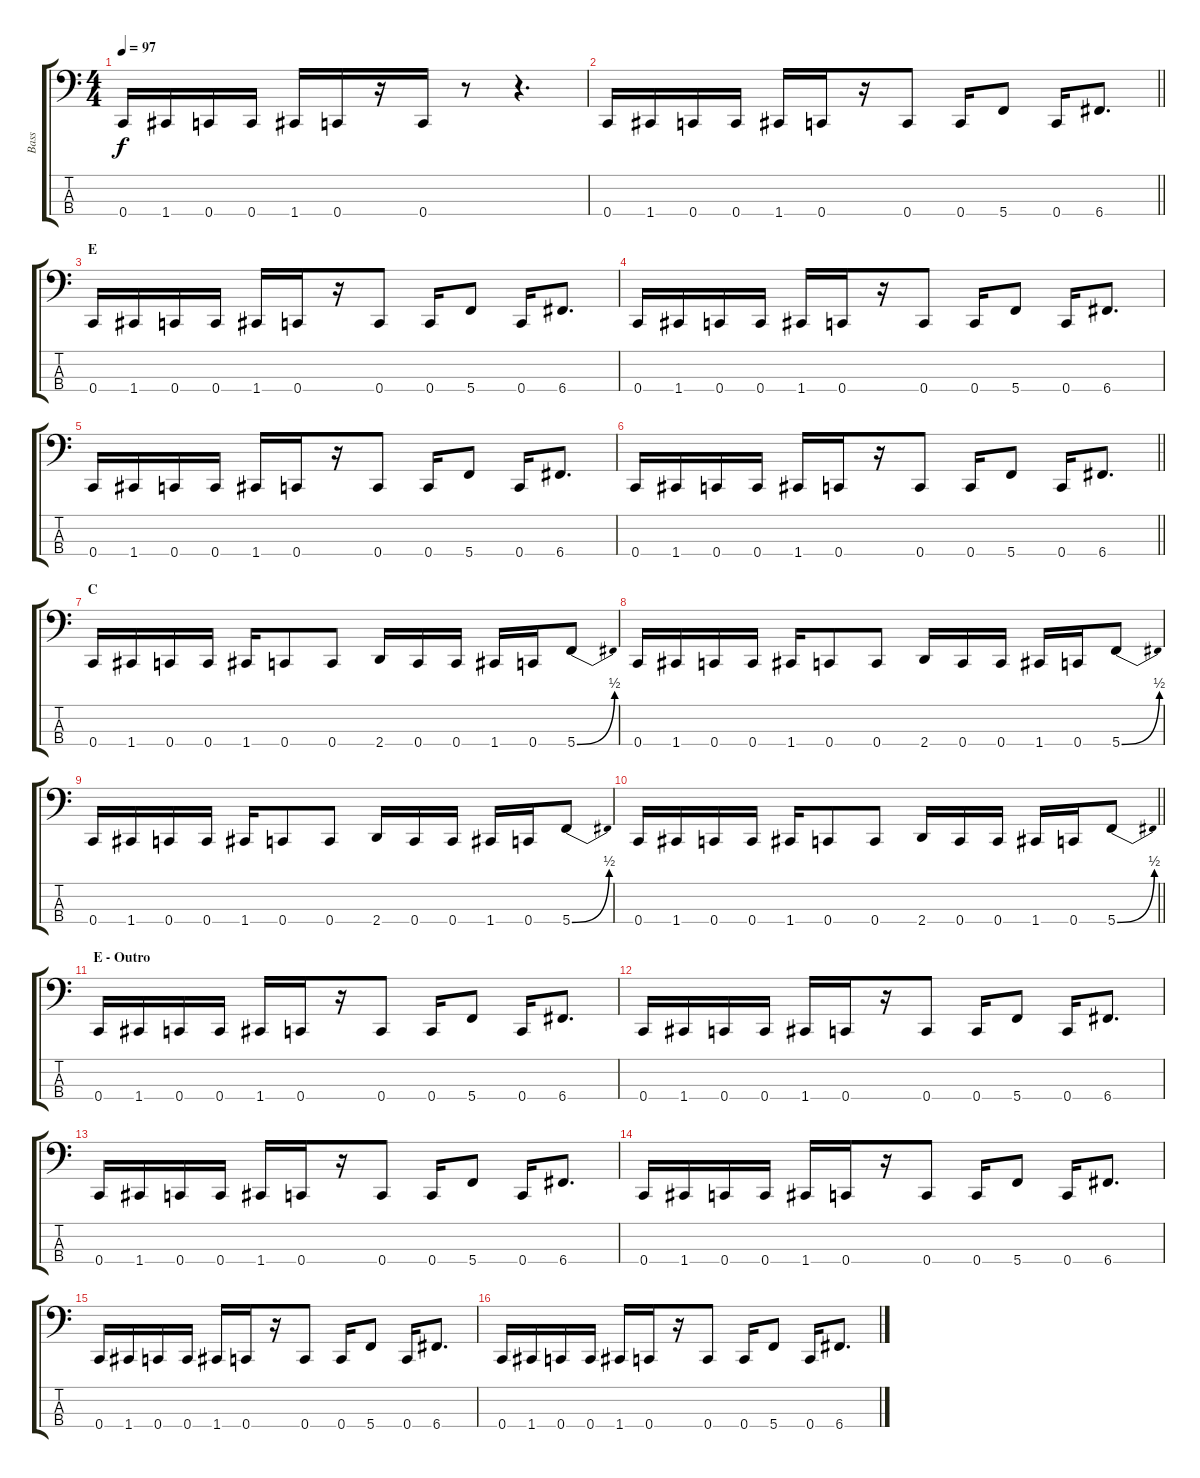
\track ("Bass" "Bass") {instrument electricbassfinger}
\staff {score tabs}
\tuning (F2 C2 G1 C1) {hide}
\ts (4 4)
\tempo 97
\clef f4
\ks c
0.4.16{dy f} 1.4.16 0.4.16 0.4.16 1.4.16 0.4.16 r.16 0.4.16 r.8 r.4{d} |
\barLineRight lightlight
0.4.16 1.4.16 0.4.16 0.4.16 1.4.16 0.4.16 r.16 0.4.8 0.4.16 5.4.8 0.4.16 6.4.8{d} |
\section ("" "E")
0.4.16 1.4.16 0.4.16 0.4.16 1.4.16 0.4.16 r.16 0.4.8 0.4.16 5.4.8 0.4.16 6.4.8{d} |
0.4.16 1.4.16 0.4.16 0.4.16 1.4.16 0.4.16 r.16 0.4.8 0.4.16 5.4.8 0.4.16 6.4.8{d} |
0.4.16 1.4.16 0.4.16 0.4.16 1.4.16 0.4.16 r.16 0.4.8 0.4.16 5.4.8 0.4.16 6.4.8{d} |
\barLineRight lightlight
0.4.16 1.4.16 0.4.16 0.4.16 1.4.16 0.4.16 r.16 0.4.8 0.4.16 5.4.8 0.4.16 6.4.8{d} |
\section ("" "C")
0.4.16 1.4.16 0.4.16 0.4.16 1.4.16 0.4.8 0.4.8 2.4.16 0.4.16 0.4.16 1.4.16 0.4.16 5.4{be (bend 0 0 60 2)}.8 |
0.4.16 1.4.16 0.4.16 0.4.16 1.4.16 0.4.8 0.4.8 2.4.16 0.4.16 0.4.16 1.4.16 0.4.16 5.4{be (bend 0 0 60 2)}.8 |
0.4.16 1.4.16 0.4.16 0.4.16 1.4.16 0.4.8 0.4.8 2.4.16 0.4.16 0.4.16 1.4.16 0.4.16 5.4{be (bend 0 0 60 2)}.8 |
\barLineRight lightlight
0.4.16 1.4.16 0.4.16 0.4.16 1.4.16 0.4.8 0.4.8 2.4.16 0.4.16 0.4.16 1.4.16 0.4.16 5.4{be (bend 0 0 60 2)}.8 |
\section ("" "E - Outro")
0.4.16 1.4.16 0.4.16 0.4.16 1.4.16 0.4.16 r.16 0.4.8 0.4.16 5.4.8 0.4.16 6.4.8{d} |
0.4.16 1.4.16 0.4.16 0.4.16 1.4.16 0.4.16 r.16 0.4.8 0.4.16 5.4.8 0.4.16 6.4.8{d} |
0.4.16 1.4.16 0.4.16 0.4.16 1.4.16 0.4.16 r.16 0.4.8 0.4.16 5.4.8 0.4.16 6.4.8{d} |
0.4.16 1.4.16 0.4.16 0.4.16 1.4.16 0.4.16 r.16 0.4.8 0.4.16 5.4.8 0.4.16 6.4.8{d} |
0.4.16 1.4.16 0.4.16 0.4.16 1.4.16 0.4.16 r.16 0.4.8 0.4.16 5.4.8 0.4.16 6.4.8{d} |
0.4.16 1.4.16 0.4.16 0.4.16 1.4.16 0.4.16 r.16 0.4.8 0.4.16 5.4.8 0.4.16 6.4.8{d}
